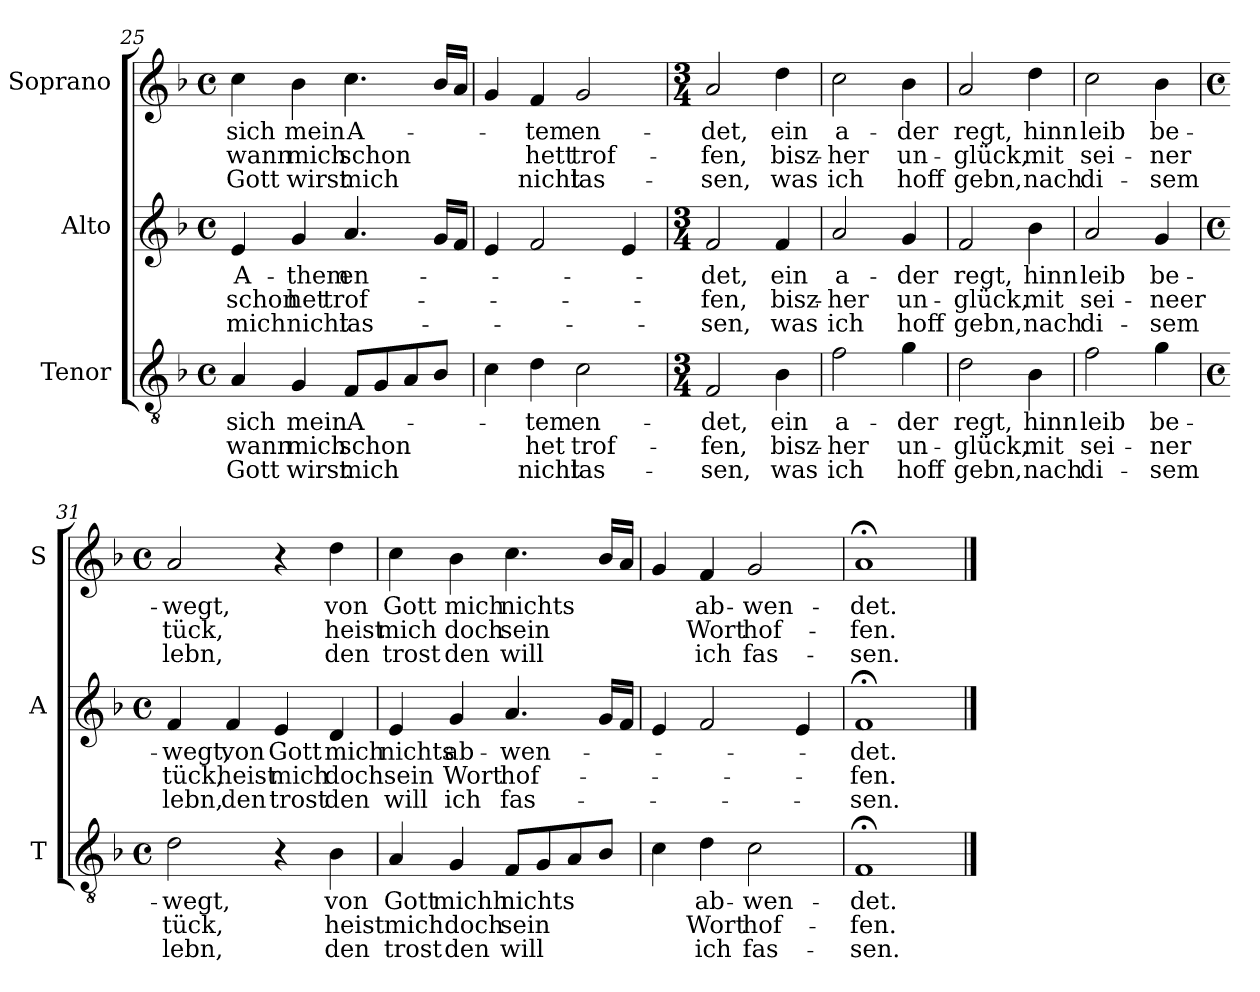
**kern	**text	**text	**text	**kern	**text	**text	**text	**kern	**text	**text	**text
*part3	*part3	*part3	*part3	*part2	*part2	*part2	*part2	*part1	*part1	*part1	*part1
*staff3	*staff3	*staff3	*staff3	*staff2	*staff2	*staff2	*staff2	*staff1	*staff1	*staff1	*staff1
*I"Tenor	*	*	*	*I"Alto	*	*	*	*I"Soprano	*	*	*
*I'T	*	*	*	*I'A	*	*	*	*I'S	*	*	*
*clefGv2	*	*	*	*clefG2	*	*	*	*clefG2	*	*	*
*k[b-]	*	*	*	*k[b-]	*	*	*	*k[b-]	*	*	*
*F:	*	*	*	*F:	*	*	*	*F:	*	*	*
*M4/4	*	*	*	*M4/4	*	*	*	*M4/4	*	*	*
*met(c)	*	*	*	*met(c)	*	*	*	*met(c)	*	*	*
=25	=25	=25	=25	=25	=25	=25	=25	=25	=25	=25	=25
!	!LO:LY:b	!LO:LY:b	!LO:LY:b	!	!LO:LY:b	!LO:LY:b	!LO:LY:b	!	!LO:LY:b	!LO:LY:b	!LO:LY:b
4A/	sich	wann	Gott	4e/	A-	schon	mich	4cc\	sich	wann	Gott
!	!LO:LY:b	!LO:LY:b	!LO:LY:b	!	!LO:LY:b	!LO:LY:b	!LO:LY:b	!	!LO:LY:b	!LO:LY:b	!LO:LY:b
4G/	mein	mich	wirst	4g/	-them	het	nicht	4b-\	mein	mich	wirst
!	!LO:LY:b	!LO:LY:b	!LO:LY:b	!	!LO:LY:b	!LO:LY:b	!LO:LY:b	!	!LO:LY:b	!LO:LY:b	!LO:LY:b
8F/L	A-	schon	mich	4.a/	en-	trof-	las-	4.cc\	A-	schon	mich
8G/	.	.	.	.	.	.	.	.	.	.	.
8A/	.	.	.	.	.	.	.	.	.	.	.
8B-/J	.	.	.	16g/LL	.	.	.	16b-/LL	.	.	.
.	.	.	.	16f/JJ	.	.	.	16a/JJ	.	.	.
=26	=26	=26	=26	=26	=26	=26	=26	=26	=26	=26	=26
4c\	.	.	.	4e/	.	.	.	4g/	.	.	.
!	!LO:LY:b	!LO:LY:b	!LO:LY:b	!	!	!	!	!	!LO:LY:b	!LO:LY:b	!LO:LY:b
4d\	-tem	het	nicht	2f/	.	.	.	4f/	-tem	hett	nicht
!	!LO:LY:b	!LO:LY:b	!LO:LY:b	!	!	!	!	!	!LO:LY:b	!LO:LY:b	!LO:LY:b
2c\	en-	trof-	las-	.	.	.	.	2g/	en-	trof-	las-
.	.	.	.	4e/	.	.	.	.	.	.	.
=27	=27	=27	=27	=27	=27	=27	=27	=27	=27	=27	=27
*M3/4	*	*	*	*M3/4	*	*	*	*M3/4	*	*	*
!	!LO:LY:b	!LO:LY:b	!LO:LY:b	!	!LO:LY:b	!LO:LY:b	!LO:LY:b	!	!LO:LY:b	!LO:LY:b	!LO:LY:b
2F/	-det,	-fen,	-sen,	2f/	-det,	-fen,	-sen,	2a/	-det,	-fen,	-sen,
!	!LO:LY:b	!LO:LY:b	!LO:LY:b	!	!LO:LY:b	!LO:LY:b	!LO:LY:b	!	!LO:LY:b	!LO:LY:b	!LO:LY:b
4B-\	ein	bisz-	was	4f/	ein	bisz-	was	4dd\	ein	bisz-	was
=28	=28	=28	=28	=28	=28	=28	=28	=28	=28	=28	=28
!	!LO:LY:b	!LO:LY:b	!LO:LY:b	!	!LO:LY:b	!LO:LY:b	!LO:LY:b	!	!LO:LY:b	!LO:LY:b	!LO:LY:b
2f\	a-	-her	ich	2a/	a-	-her	ich	2cc\	a-	-her	ich
!	!LO:LY:b	!LO:LY:b	!LO:LY:b	!	!LO:LY:b	!LO:LY:b	!LO:LY:b	!	!LO:LY:b	!LO:LY:b	!LO:LY:b
4g\	-der	un-	hoff	4g/	-der	un-	hoff	4b-\	-der	un-	hoff
!!LO:PB:g=z
=29	=29	=29	=29	=29	=29	=29	=29	=29	=29	=29	=29
!	!LO:LY:b	!LO:LY:b	!LO:LY:b	!	!LO:LY:b	!LO:LY:b	!LO:LY:b	!	!LO:LY:b	!LO:LY:b	!LO:LY:b
2d\	regt,	-glück,	gebn,	2f/	regt,	-glück,	gebn,	2a/	regt,	-glück,	gebn,
!	!LO:LY:b	!LO:LY:b	!LO:LY:b	!	!LO:LY:b	!LO:LY:b	!LO:LY:b	!	!LO:LY:b	!LO:LY:b	!LO:LY:b
4B-\	hinn	mit	nach	4b-\	hinn	mit	nach	4dd\	hinn	mit	nach
=30	=30	=30	=30	=30	=30	=30	=30	=30	=30	=30	=30
!	!LO:LY:b	!LO:LY:b	!LO:LY:b	!	!LO:LY:b	!LO:LY:b	!LO:LY:b	!	!LO:LY:b	!LO:LY:b	!LO:LY:b
2f\	leib	sei-	di-	2a/	leib	sei-	di-	2cc\	leib	sei-	di-
!	!LO:LY:b	!LO:LY:b	!LO:LY:b	!	!LO:LY:b	!LO:LY:b	!LO:LY:b	!	!LO:LY:b	!LO:LY:b	!LO:LY:b
4g\	be-	-ner	-sem	4g/	be-	-neer	-sem	4b-\	be-	-ner	-sem
=31	=31	=31	=31	=31	=31	=31	=31	=31	=31	=31	=31
*M4/4	*	*	*	*M4/4	*	*	*	*M4/4	*	*	*
*met(c)	*	*	*	*met(c)	*	*	*	*met(c)	*	*	*
!	!LO:LY:b	!LO:LY:b	!LO:LY:b	!	!LO:LY:b	!LO:LY:b	!LO:LY:b	!	!LO:LY:b	!LO:LY:b	!LO:LY:b
2d\	-wegt,	tück,	lebn,	4f/	-wegt,	tück,	lebn,	2a/	-wegt,	tück,	lebn,
!	!	!	!	!	!LO:LY:b	!LO:LY:b	!LO:LY:b	!	!	!	!
.	.	.	.	4f/	von	heist	den	.	.	.	.
!	!	!	!	!	!LO:LY:b	!LO:LY:b	!LO:LY:b	!	!	!	!
4r	.	.	.	4e/	Gott	mich	trost	4r	.	.	.
!	!LO:LY:b	!LO:LY:b	!LO:LY:b	!	!LO:LY:b	!LO:LY:b	!LO:LY:b	!	!LO:LY:b	!LO:LY:b	!LO:LY:b
4B-\	von	heist	den	4d/	mich	doch	den	4dd\	von	heist	den
=32	=32	=32	=32	=32	=32	=32	=32	=32	=32	=32	=32
!	!LO:LY:b	!LO:LY:b	!LO:LY:b	!	!LO:LY:b	!LO:LY:b	!LO:LY:b	!	!LO:LY:b	!LO:LY:b	!LO:LY:b
4A/	Gott	mich	trost	4e/	nichts	sein	will	4cc\	Gott	mich	trost
!	!LO:LY:b	!LO:LY:b	!LO:LY:b	!	!LO:LY:b	!LO:LY:b	!LO:LY:b	!	!LO:LY:b	!LO:LY:b	!LO:LY:b
4G/	michh	doch	den	4g/	ab-	Wort	ich	4b-\	mich	doch	den
!	!LO:LY:b	!LO:LY:b	!LO:LY:b	!	!LO:LY:b	!LO:LY:b	!LO:LY:b	!	!LO:LY:b	!LO:LY:b	!LO:LY:b
8F/L	nichts	sein	will	4.a/	-wen-	hof-	fas-	4.cc\	nichts	sein	will
8G/	.	.	.	.	.	.	.	.	.	.	.
8A/	.	.	.	.	.	.	.	.	.	.	.
8B-/J	.	.	.	16g/LL	.	.	.	16b-/LL	.	.	.
.	.	.	.	16f/JJ	.	.	.	16a/JJ	.	.	.
=33	=33	=33	=33	=33	=33	=33	=33	=33	=33	=33	=33
4c\	.	.	.	4e/	.	.	.	4g/	.	.	.
!	!LO:LY:b	!LO:LY:b	!LO:LY:b	!	!	!	!	!	!LO:LY:b	!LO:LY:b	!LO:LY:b
4d\	ab-	Wort	ich	2f/	.	.	.	4f/	ab-	Wort	ich
!	!LO:LY:b	!LO:LY:b	!LO:LY:b	!	!	!	!	!	!LO:LY:b	!LO:LY:b	!LO:LY:b
2c\	-wen-	hof-	fas-	.	.	.	.	2g/	-wen-	hof-	fas-
.	.	.	.	4e/	.	.	.	.	.	.	.
=34	=34	=34	=34	=34	=34	=34	=34	=34	=34	=34	=34
!	!LO:LY:b	!LO:LY:b	!LO:LY:b	!	!LO:LY:b	!LO:LY:b	!LO:LY:b	!	!LO:LY:b	!LO:LY:b	!LO:LY:b
1F;<	-det.	-fen.	-sen.	1f;<	-det.	-fen.	-sen.	1a;<	-det.	-fen.	-sen.
==	==	==	==	==	==	==	==	==	==	==	==
*-	*-	*-	*-	*-	*-	*-	*-	*-	*-	*-	*-
